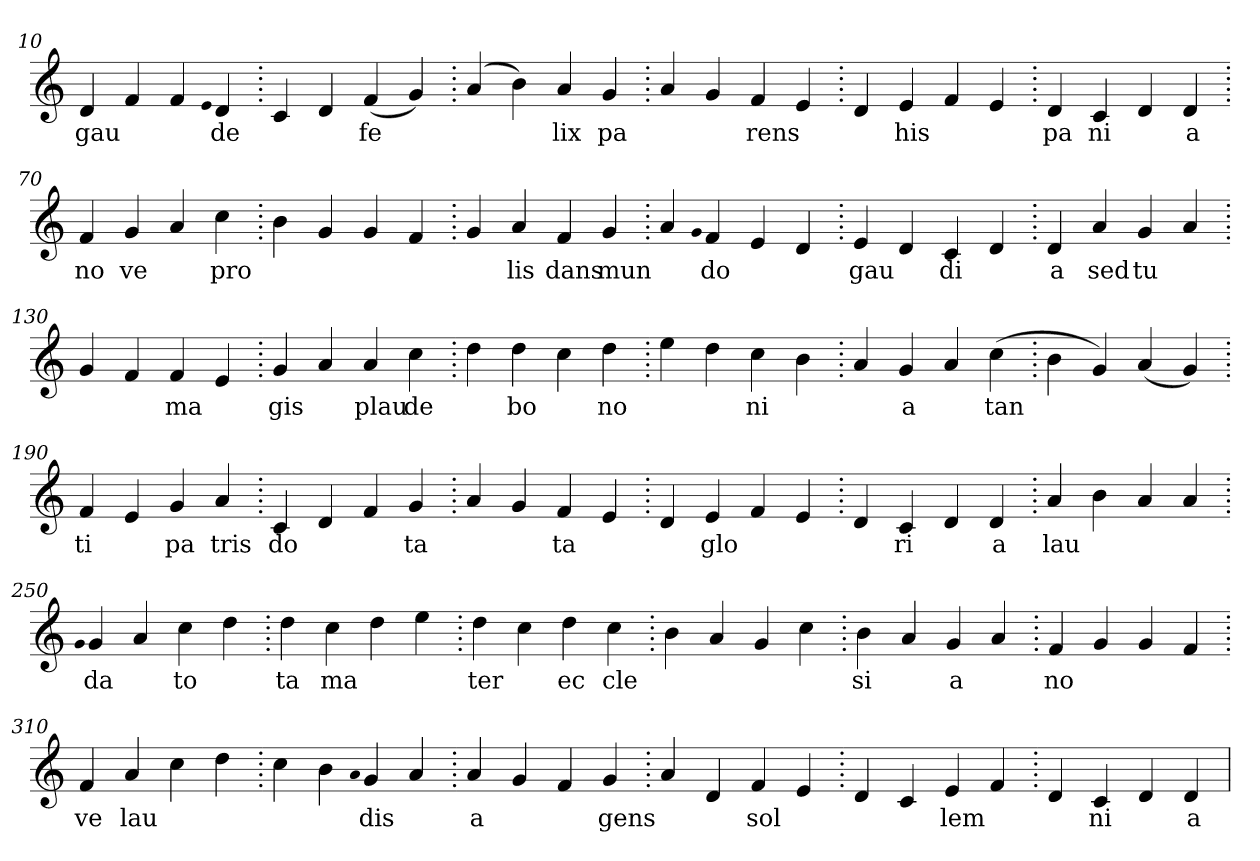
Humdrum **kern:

**kern	**text
*part1	*part1
*staff1	*staff1
*clefG2	*
=10.	=10.
4d	gau
4f	.
4f	.
qqe	.
4d	de
=20.	=20.
4c	.
4d	.
(>4f	fe
4g)	.
=30.	=30.
(>4a	.
4b)	.
4a	lix
4g	pa
=40.	=40.
4a	.
4g	.
4f	rens
4e	.
=50.	=50.
4d	.
4e	his
4f	.
4e	.
=60.	=60.
4d	pa
4c	ni
4d	.
4d	a
=70.	=70.
4f	no
4g	ve
4a	.
4cc	pro
=80.	=80.
4b	.
4g	.
4g	.
4f	.
=90.	=90.
4g	.
4a	lis
4f	dans
4g	mun
=100.	=100.
4a	.
qqg	.
4f	do
4e	.
4d	.
=110.	=110.
4e	gau
4d	.
4c	di
4d	.
=120.	=120.
4d	a
4a	sed
4g	tu
4a	.
=130.	=130.
4g	.
4f	.
4f	ma
4e	.
=140.	=140.
4g	gis
4a	.
4a	plau
4cc	de
=150.	=150.
4dd	.
4dd	bo
4cc	.
4dd	no
=160.	=160.
4ee	.
4dd	.
4cc	ni
4b	.
=170.	=170.
4a	.
4g	a
4a	.
(>4cc	tan
=180.	=180.
4b	.
4g)	.
(>4a	.
4g)	.
=190.	=190.
4f	ti
4e	.
4g	pa
4a	tris
=200.	=200.
4c	do
4d	.
4f	.
4g	ta
=210.	=210.
4a	.
4g	.
4f	ta
4e	.
=220.	=220.
4d	.
4e	glo
4f	.
4e	.
=230.	=230.
4d	.
4c	ri
4d	.
4d	a
=240.	=240.
4a	lau
4b	.
4a	.
4a	.
=250.	=250.
qqg	.
4g	da
4a	.
4cc	to
4dd	.
=260.	=260.
4dd	ta
4cc	ma
4dd	.
4ee	.
=270.	=270.
4dd	ter
4cc	.
4dd	ec
4cc	cle
=280.	=280.
4b	.
4a	.
4g	.
4cc	.
=290.	=290.
4b	si
4a	.
4g	a
4a	.
=300.	=300.
4f	no
4g	.
4g	.
4f	.
=310.	=310.
4f	ve
4a	lau
4cc	.
4dd	.
=320.	=320.
4cc	.
4b	.
qqa	.
4g	dis
4a	.
=330.	=330.
4a	a
4g	.
4f	.
4g	gens
=340.	=340.
4a	.
4d	.
4f	sol
4e	.
=350.	=350.
4d	.
4c	.
4e	lem
4f	.
=360.	=360.
4d	.
4c	ni
4d	.
4d	a
=	=
*-	*-
